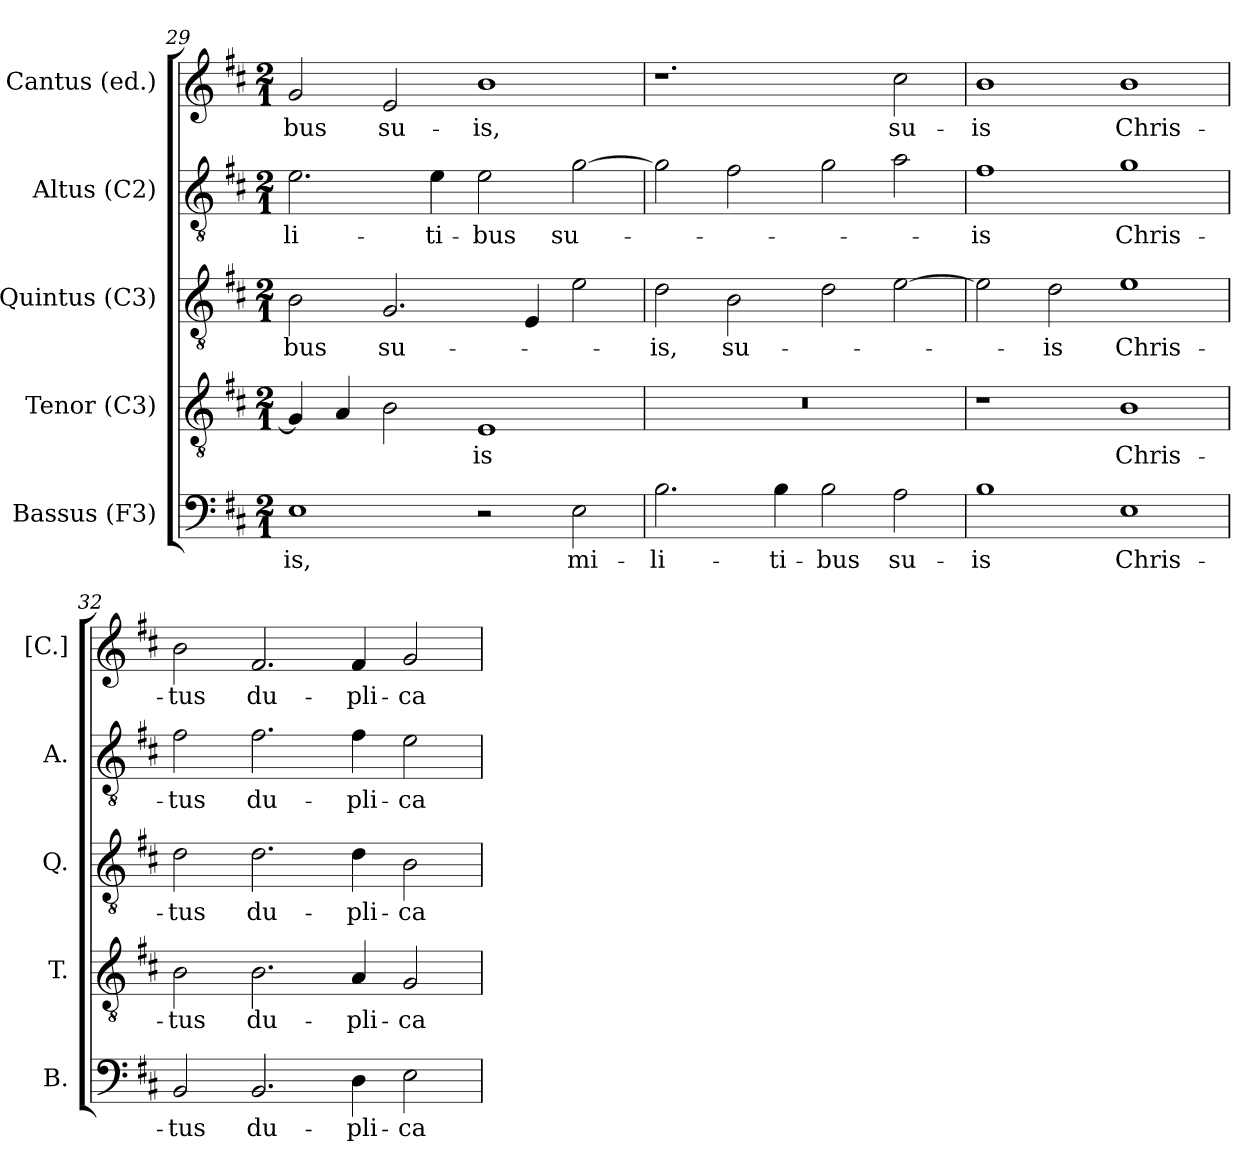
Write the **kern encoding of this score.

**kern	**text	**kern	**text	**kern	**text	**kern	**text	**kern	**text
*part5	*part5	*part4	*part4	*part3	*part3	*part2	*part2	*part1	*part1
*staff5	*staff5	*staff4	*staff4	*staff3	*staff3	*staff2	*staff2	*staff1	*staff1
*I"Bassus (F3)	*	*I"Tenor (C3)	*	*I"Quintus (C3)	*	*I"Altus (C2)	*	*I"Cantus (ed.)	*
*I'B.	*	*I'T.	*	*I'Q.	*	*I'A.	*	*I'[C.]	*
!!LO:LB:g=z
*clefF4	*	*clefGv2	*	*clefGv2	*	*clefGv2	*	*clefG2	*
*	*	*ITrd7c12	*	*ITrd7c12	*	*	*	*	*
*k[f#c#]	*	*k[f#c#]	*	*k[f#c#]	*	*k[f#c#]	*	*k[f#c#]	*
*D:	*	*D:	*	*D:	*	*D:	*	*D:	*
*M2/1	*	*M2/1	*	*M2/1	*	*M2/1	*	*M2/1	*
=29	=29	=29	=29	=29	=29	=29	=29	=29	=29
!	!LO:LY:b:color=#000000	!	!	!	!	!	!	!	!
!	!	!	!	!	!LO:LY:b:color=#000000	!	!	!	!
!	!	!	!	!	!	!	!LO:LY:b:color=#000000	!	!
!	!	!	!	!	!	!	!	!	!LO:LY:b:color=#000000
1Ei	-is,	4GGi/]	.	2BBi\	-bus	2.ei\	-li-	2gi/	-bus
.	.	4AAi/	.	.	.	.	.	.	.
!	!	!	!	!	!LO:LY:b:color=#000000	!	!	!	!
!	!	!	!	!	!	!	!	!	!LO:LY:b:color=#000000
.	.	2BBi\	.	2.GGi/	su-	.	.	2ei/	su-
!	!	!	!	!	!	!	!LO:LY:b:color=#000000	!	!
.	.	.	.	.	.	4ei\	-ti-	.	.
!	!	!	!LO:LY:b:color=#000000	!	!	!	!	!	!
!	!	!	!	!	!	!	!LO:LY:b:color=#000000	!	!
!	!	!	!	!	!	!	!	!	!LO:LY:b:color=#000000
2r	.	1EEi	-is	.	.	2ei\	-bus	1bi	-is,
.	.	.	.	4EEi/	.	.	.	.	.
!	!LO:LY:b:color=#000000	!	!	!	!	!	!	!	!
!	!	!	!	!	!	!	!LO:LY:b:color=#000000	!	!
2Ei\	mi-	.	.	2Ei\	.	[2gi\	su-	.	.
=30	=30	=30	=30	=30	=30	=30	=30	=30	=30
!	!LO:LY:b:color=#000000	!LO:N:vis=1	!	!	!	!	!	!	!
!	!	!	!	!	!LO:LY:b:color=#000000	!	!	!	!
2.Bi\	-li-	0r	.	2Di\	-is,	2gi\]	.	1.r	.
!	!	!	!	!	!LO:LY:b:color=#000000	!	!	!	!
.	.	.	.	2BBi\	su-	2f#i\	.	.	.
!	!LO:LY:b:color=#000000	!	!	!	!	!	!	!	!
4Bi\	-ti-	.	.	.	.	.	.	.	.
!	!LO:LY:b:color=#000000	!	!	!	!	!	!	!	!
2Bi\	-bus	.	.	2Di\	.	2gi\	.	.	.
!	!LO:LY:b:color=#000000	!	!	!	!	!	!	!	!
!	!	!	!	!	!	!	!	!	!LO:LY:b:color=#000000
2Ai\	su-	.	.	[2Ei\	.	2ai\	.	2cc#i\	su-
=31	=31	=31	=31	=31	=31	=31	=31	=31	=31
!	!LO:LY:b:color=#000000	!	!	!	!	!	!	!	!
!	!	!	!	!	!	!	!LO:LY:b:color=#000000	!	!
!	!	!	!	!	!	!	!	!	!LO:LY:b:color=#000000
1Bi	-is	1r	.	2Ei\]	.	1f#i	-is	1bi	-is
!	!	!	!	!	!LO:LY:b:color=#000000	!	!	!	!
.	.	.	.	2Di\	-is	.	.	.	.
!	!LO:LY:b:color=#000000	!	!	!	!	!	!	!	!
!	!	!	!LO:LY:b:color=#000000	!	!	!	!	!	!
!	!	!	!	!	!LO:LY:b:color=#000000	!	!	!	!
!	!	!	!	!	!	!	!LO:LY:b:color=#000000	!	!
!	!	!	!	!	!	!	!	!	!LO:LY:b:color=#000000
1Ei	Chris-	1BBi	Chris-	1Ei	Chris-	1gi	Chris-	1bi	Chris-
=32	=32	=32	=32	=32	=32	=32	=32	=32	=32
!	!LO:LY:b:color=#000000	!	!	!	!	!	!	!	!
!	!	!	!LO:LY:b:color=#000000	!	!	!	!	!	!
!	!	!	!	!	!LO:LY:b:color=#000000	!	!	!	!
!	!	!	!	!	!	!	!LO:LY:b:color=#000000	!	!
!	!	!	!	!	!	!	!	!	!LO:LY:b:color=#000000
2BBi/	-tus	2BBi\	-tus	2Di\	-tus	2f#i\	-tus	2bi\	-tus
!	!LO:LY:b:color=#000000	!	!	!	!	!	!	!	!
!	!	!	!LO:LY:b:color=#000000	!	!	!	!	!	!
!	!	!	!	!	!LO:LY:b:color=#000000	!	!	!	!
!	!	!	!	!	!	!	!LO:LY:b:color=#000000	!	!
!	!	!	!	!	!	!	!	!	!LO:LY:b:color=#000000
2.BBi/	du-	2.BBi\	du-	2.Di\	du-	2.f#i\	du-	2.f#i/	du-
!	!LO:LY:b:color=#000000	!	!	!	!	!	!	!	!
!	!	!	!LO:LY:b:color=#000000	!	!	!	!	!	!
!	!	!	!	!	!LO:LY:b:color=#000000	!	!	!	!
!	!	!	!	!	!	!	!LO:LY:b:color=#000000	!	!
!	!	!	!	!	!	!	!	!	!LO:LY:b:color=#000000
4Di\	-pli-	4AAi/	-pli-	4Di\	-pli-	4f#i\	-pli-	4f#i/	-pli-
!	!LO:LY:b:color=#000000	!	!	!	!	!	!	!	!
!	!	!	!LO:LY:b:color=#000000	!	!	!	!	!	!
!	!	!	!	!	!LO:LY:b:color=#000000	!	!	!	!
!	!	!	!	!	!	!	!LO:LY:b:color=#000000	!	!
!	!	!	!	!	!	!	!	!	!LO:LY:b:color=#000000
2Ei\	-ca-	2GGi/	-ca-	2BBi\	-ca-	2ei\	-ca-	2gi/	-ca-
=	=	=	=	=	=	=	=	=	=
*-	*-	*-	*-	*-	*-	*-	*-	*-	*-
